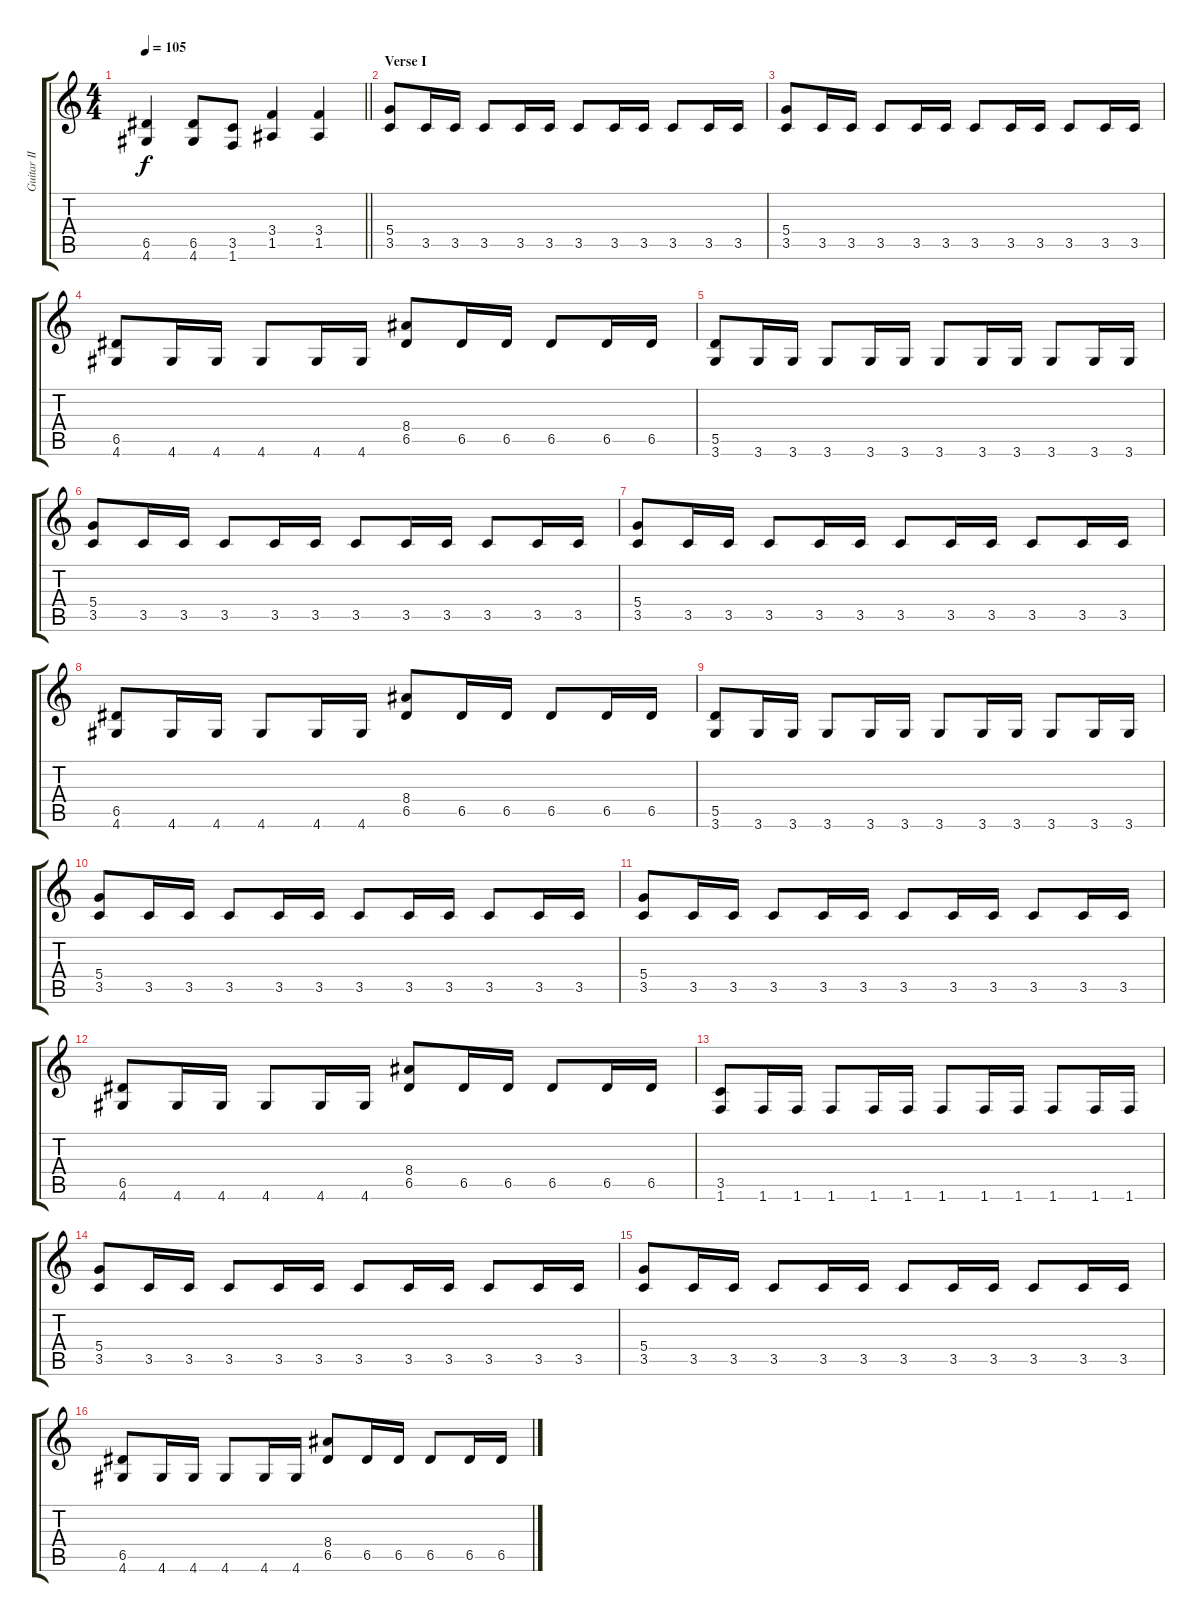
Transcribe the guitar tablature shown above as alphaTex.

\track ("Guitar II" "Guitar II") {instrument acousticguitarsteel}
\staff {score tabs}
\tuning (E4 B3 G3 D3 A2 E2) {hide}
\ts (4 4)
\tempo 105
\clef g2
\barLineRight lightlight
\ks c
(6.5 4.6).4{dy f} (6.5 4.6).8 (3.5 1.6).8 (3.4 1.5).4 (3.4 1.5).4 |
\section ("" "Verse I")
(5.4 3.5).8 3.5.16 3.5.16 3.5.8 3.5.16 3.5.16 3.5.8 3.5.16 3.5.16 3.5.8 3.5.16 3.5.16 |
(5.4 3.5).8 3.5.16 3.5.16 3.5.8 3.5.16 3.5.16 3.5.8 3.5.16 3.5.16 3.5.8 3.5.16 3.5.16 |
(6.5 4.6).8 4.6.16 4.6.16 4.6.8 4.6.16 4.6.16 (8.4 6.5).8 6.5.16 6.5.16 6.5.8 6.5.16 6.5.16 |
(5.5 3.6).8 3.6.16 3.6.16 3.6.8 3.6.16 3.6.16 3.6.8 3.6.16 3.6.16 3.6.8 3.6.16 3.6.16 |
(5.4 3.5).8 3.5.16 3.5.16 3.5.8 3.5.16 3.5.16 3.5.8 3.5.16 3.5.16 3.5.8 3.5.16 3.5.16 |
(5.4 3.5).8 3.5.16 3.5.16 3.5.8 3.5.16 3.5.16 3.5.8 3.5.16 3.5.16 3.5.8 3.5.16 3.5.16 |
(6.5 4.6).8 4.6.16 4.6.16 4.6.8 4.6.16 4.6.16 (8.4 6.5).8 6.5.16 6.5.16 6.5.8 6.5.16 6.5.16 |
(5.5 3.6).8 3.6.16 3.6.16 3.6.8 3.6.16 3.6.16 3.6.8 3.6.16 3.6.16 3.6.8 3.6.16 3.6.16 |
(5.4 3.5).8 3.5.16 3.5.16 3.5.8 3.5.16 3.5.16 3.5.8 3.5.16 3.5.16 3.5.8 3.5.16 3.5.16 |
(5.4 3.5).8 3.5.16 3.5.16 3.5.8 3.5.16 3.5.16 3.5.8 3.5.16 3.5.16 3.5.8 3.5.16 3.5.16 |
(6.5 4.6).8 4.6.16 4.6.16 4.6.8 4.6.16 4.6.16 (8.4 6.5).8 6.5.16 6.5.16 6.5.8 6.5.16 6.5.16 |
(3.5 1.6).8 1.6.16 1.6.16 1.6.8 1.6.16 1.6.16 1.6.8 1.6.16 1.6.16 1.6.8 1.6.16 1.6.16 |
(5.4 3.5).8 3.5.16 3.5.16 3.5.8 3.5.16 3.5.16 3.5.8 3.5.16 3.5.16 3.5.8 3.5.16 3.5.16 |
(5.4 3.5).8 3.5.16 3.5.16 3.5.8 3.5.16 3.5.16 3.5.8 3.5.16 3.5.16 3.5.8 3.5.16 3.5.16 |
(6.5 4.6).8 4.6.16 4.6.16 4.6.8 4.6.16 4.6.16 (8.4 6.5).8 6.5.16 6.5.16 6.5.8 6.5.16 6.5.16
